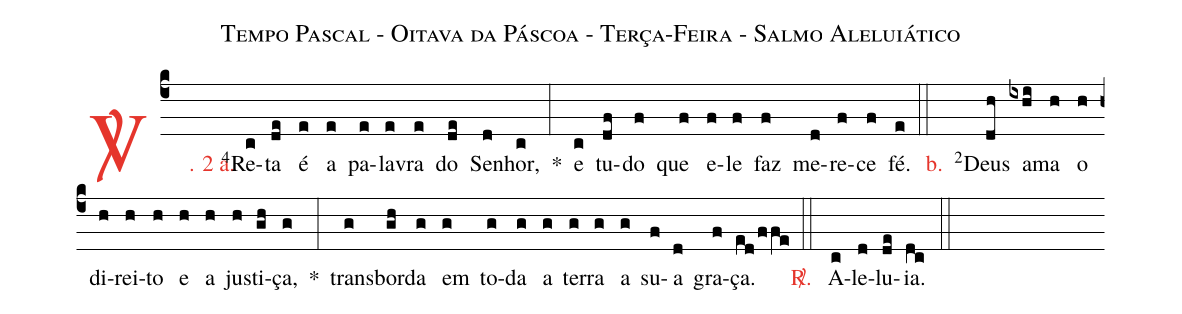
name: Tempo Pascal - Oitava da Páscoa - Terça-Feira - Salmo Aleluiático;
%%
(c4)

<c><sp>V/</sp>. 2 a.</c>() <v>\VSup{4}</v>Re(c)ta(de) é(e) a(e) pa(e)la(e)vra(e) do(de) Se(d)nhor,(c) *(:)
e(c) tu(df)do(f) que(f) e(f)le(f) faz(f) me(d)re(f)ce(f) fé.(e)

(::)

<nlba><c>b.</c>() <v>\VSup{2}</v>Deus</nlba>(dh) a(ixhi)ma(h) o(h) di(h)rei(h)to(h) e(h) a(h) jus(h)ti(gh)ça,(g) *(:)
trans(g)bor(gh)da(g) em(g) to(g)da(g) a(g) ter(g)ra(g) a(g) su(f)a(d) gra(f)ça.(ed/ffe)

(::)

<nlba><c><sp>R/</sp>.</c>() A</nlba>(c)le(d)lu(de)ia.(dc)

(::)
